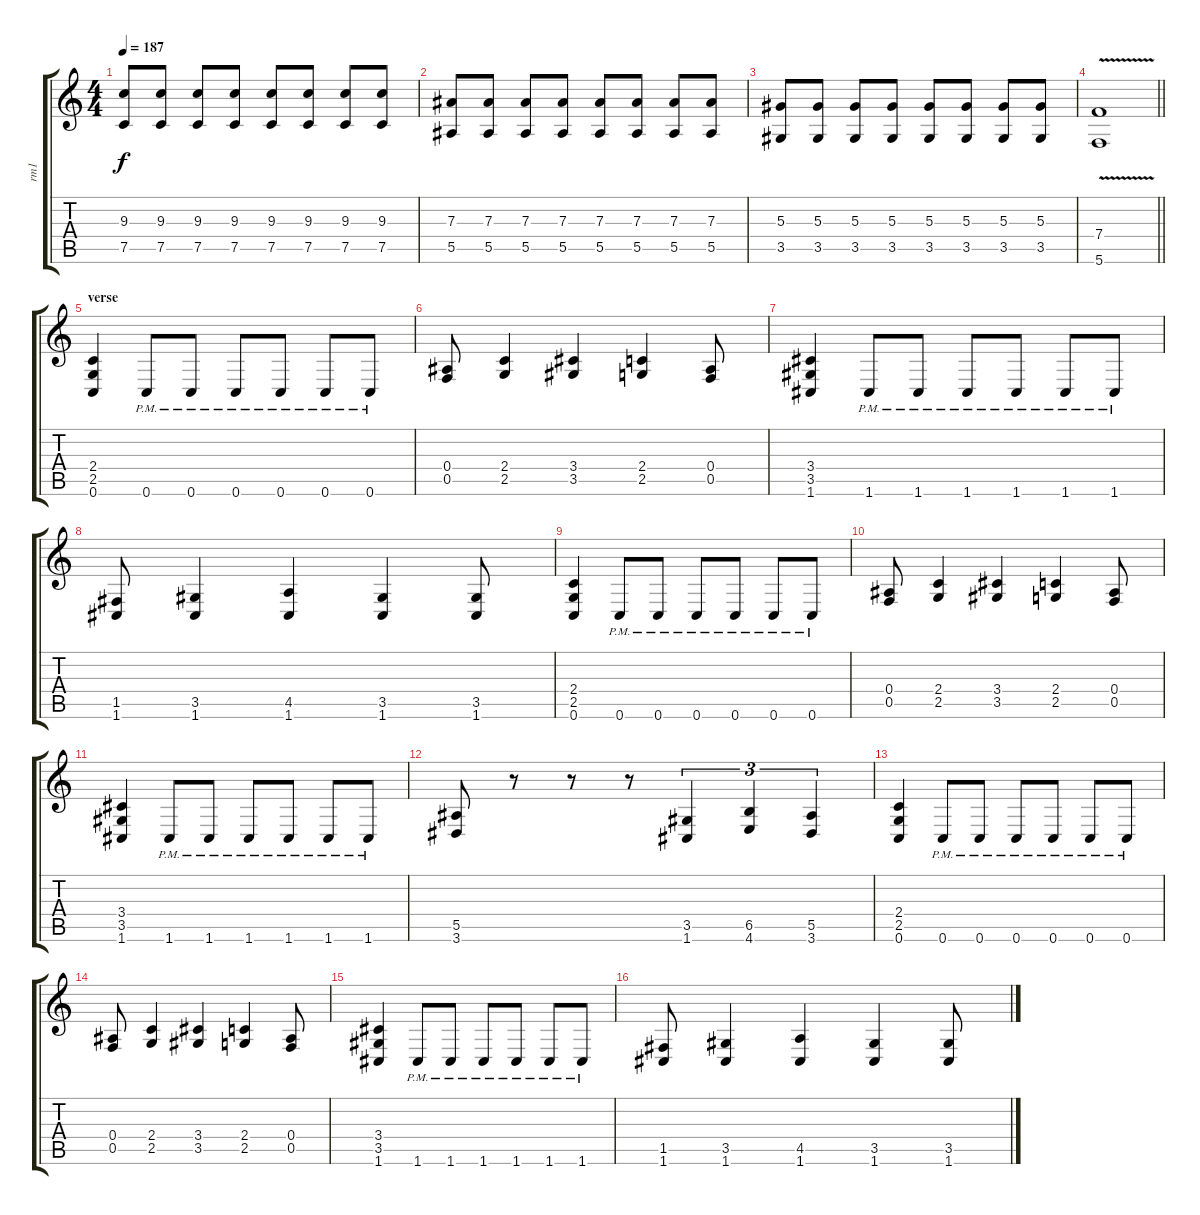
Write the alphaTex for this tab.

\track ("rm1" "rm1") {instrument overdrivenguitar}
\staff {score tabs}
\tuning (C4 G3 Eb3 Bb2 F2 C2) {hide}
\ts (4 4)
\tempo 187
\clef g2
\ks c
(9.3 7.5).8{dy f} (9.3 7.5).8 (9.3 7.5).8 (9.3 7.5).8 (9.3 7.5).8 (9.3 7.5).8 (9.3 7.5).8 (9.3 7.5).8 |
(7.3 5.5).8 (7.3 5.5).8 (7.3 5.5).8 (7.3 5.5).8 (7.3 5.5).8 (7.3 5.5).8 (7.3 5.5).8 (7.3 5.5).8 |
(5.3 3.5).8 (5.3 3.5).8 (5.3 3.5).8 (5.3 3.5).8 (5.3 3.5).8 (5.3 3.5).8 (5.3 3.5).8 (5.3 3.5).8 |
\barLineRight lightlight
(7.4{v} 5.6{v}).1 |
\section ("" "verse")
(2.4 2.5 0.6).4 0.6{pm}.8 0.6{pm}.8 0.6{pm}.8 0.6{pm}.8 0.6{pm}.8 0.6{pm}.8 |
(0.4 0.5).8 (2.4 2.5).4 (3.4 3.5).4 (2.4 2.5).4 (0.4 0.5).8 |
(3.4 3.5 1.6).4 1.6{pm}.8 1.6{pm}.8 1.6{pm}.8 1.6{pm}.8 1.6{pm}.8 1.6{pm}.8 |
(1.5 1.6).8 (3.5 1.6).4 (4.5 1.6).4 (3.5 1.6).4 (3.5 1.6).8 |
(2.4 2.5 0.6).4 0.6{pm}.8 0.6{pm}.8 0.6{pm}.8 0.6{pm}.8 0.6{pm}.8 0.6{pm}.8 |
(0.4 0.5).8 (2.4 2.5).4 (3.4 3.5).4 (2.4 2.5).4 (0.4 0.5).8 |
(3.4 3.5 1.6).4 1.6{pm}.8 1.6{pm}.8 1.6{pm}.8 1.6{pm}.8 1.6{pm}.8 1.6{pm}.8 |
(5.5 3.6).8 r.8 r.8 r.8 (3.5 1.6).4{tu (3 2)} (6.5 4.6).4{tu (3 2)} (5.5 3.6).4{tu (3 2)} |
(2.4 2.5 0.6).4 0.6{pm}.8 0.6{pm}.8 0.6{pm}.8 0.6{pm}.8 0.6{pm}.8 0.6{pm}.8 |
(0.4 0.5).8 (2.4 2.5).4 (3.4 3.5).4 (2.4 2.5).4 (0.4 0.5).8 |
(3.4 3.5 1.6).4 1.6{pm}.8 1.6{pm}.8 1.6{pm}.8 1.6{pm}.8 1.6{pm}.8 1.6{pm}.8 |
(1.5 1.6).8 (3.5 1.6).4 (4.5 1.6).4 (3.5 1.6).4 (3.5 1.6).8
